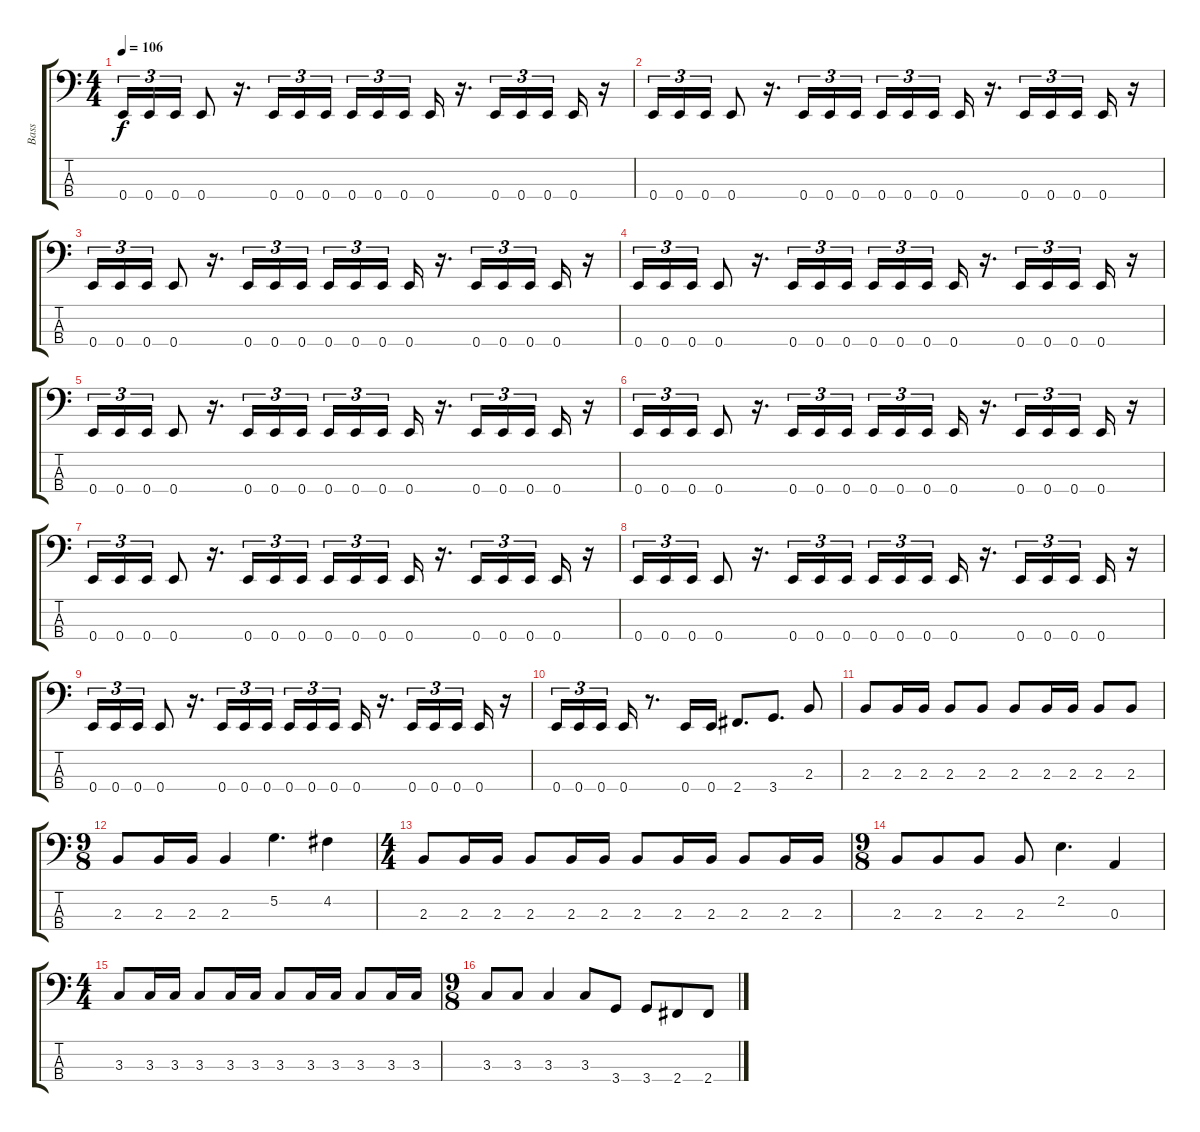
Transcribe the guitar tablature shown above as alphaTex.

\track ("Bass" "Bass") {instrument electricbassfinger}
\staff {score tabs}
\tuning (G2 D2 A1 E1) {hide}
\ts (4 4)
\tempo 106
\clef f4
\ks c
0.4.16{tu (3 2) dy f} 0.4.16{tu (3 2)} 0.4.16{tu (3 2)} 0.4.8 r.16{d} 0.4.16{tu (3 2)} 0.4.16{tu (3 2)} 0.4.16{tu (3 2)} 0.4.16{tu (3 2)} 0.4.16{tu (3 2)} 0.4.16{tu (3 2)} 0.4.16 r.16{d} 0.4.16{tu (3 2)} 0.4.16{tu (3 2)} 0.4.16{tu (3 2)} 0.4.16 r.16 |
0.4.16{tu (3 2)} 0.4.16{tu (3 2)} 0.4.16{tu (3 2)} 0.4.8 r.16{d} 0.4.16{tu (3 2)} 0.4.16{tu (3 2)} 0.4.16{tu (3 2)} 0.4.16{tu (3 2)} 0.4.16{tu (3 2)} 0.4.16{tu (3 2)} 0.4.16 r.16{d} 0.4.16{tu (3 2)} 0.4.16{tu (3 2)} 0.4.16{tu (3 2)} 0.4.16 r.16 |
0.4.16{tu (3 2)} 0.4.16{tu (3 2)} 0.4.16{tu (3 2)} 0.4.8 r.16{d} 0.4.16{tu (3 2)} 0.4.16{tu (3 2)} 0.4.16{tu (3 2)} 0.4.16{tu (3 2)} 0.4.16{tu (3 2)} 0.4.16{tu (3 2)} 0.4.16 r.16{d} 0.4.16{tu (3 2)} 0.4.16{tu (3 2)} 0.4.16{tu (3 2)} 0.4.16 r.16 |
0.4.16{tu (3 2)} 0.4.16{tu (3 2)} 0.4.16{tu (3 2)} 0.4.8 r.16{d} 0.4.16{tu (3 2)} 0.4.16{tu (3 2)} 0.4.16{tu (3 2)} 0.4.16{tu (3 2)} 0.4.16{tu (3 2)} 0.4.16{tu (3 2)} 0.4.16 r.16{d} 0.4.16{tu (3 2)} 0.4.16{tu (3 2)} 0.4.16{tu (3 2)} 0.4.16 r.16 |
0.4.16{tu (3 2)} 0.4.16{tu (3 2)} 0.4.16{tu (3 2)} 0.4.8 r.16{d} 0.4.16{tu (3 2)} 0.4.16{tu (3 2)} 0.4.16{tu (3 2)} 0.4.16{tu (3 2)} 0.4.16{tu (3 2)} 0.4.16{tu (3 2)} 0.4.16 r.16{d} 0.4.16{tu (3 2)} 0.4.16{tu (3 2)} 0.4.16{tu (3 2)} 0.4.16 r.16 |
0.4.16{tu (3 2)} 0.4.16{tu (3 2)} 0.4.16{tu (3 2)} 0.4.8 r.16{d} 0.4.16{tu (3 2)} 0.4.16{tu (3 2)} 0.4.16{tu (3 2)} 0.4.16{tu (3 2)} 0.4.16{tu (3 2)} 0.4.16{tu (3 2)} 0.4.16 r.16{d} 0.4.16{tu (3 2)} 0.4.16{tu (3 2)} 0.4.16{tu (3 2)} 0.4.16 r.16 |
0.4.16{tu (3 2)} 0.4.16{tu (3 2)} 0.4.16{tu (3 2)} 0.4.8 r.16{d} 0.4.16{tu (3 2)} 0.4.16{tu (3 2)} 0.4.16{tu (3 2)} 0.4.16{tu (3 2)} 0.4.16{tu (3 2)} 0.4.16{tu (3 2)} 0.4.16 r.16{d} 0.4.16{tu (3 2)} 0.4.16{tu (3 2)} 0.4.16{tu (3 2)} 0.4.16 r.16 |
0.4.16{tu (3 2)} 0.4.16{tu (3 2)} 0.4.16{tu (3 2)} 0.4.8 r.16{d} 0.4.16{tu (3 2)} 0.4.16{tu (3 2)} 0.4.16{tu (3 2)} 0.4.16{tu (3 2)} 0.4.16{tu (3 2)} 0.4.16{tu (3 2)} 0.4.16 r.16{d} 0.4.16{tu (3 2)} 0.4.16{tu (3 2)} 0.4.16{tu (3 2)} 0.4.16 r.16 |
0.4.16{tu (3 2)} 0.4.16{tu (3 2)} 0.4.16{tu (3 2)} 0.4.8 r.16{d} 0.4.16{tu (3 2)} 0.4.16{tu (3 2)} 0.4.16{tu (3 2)} 0.4.16{tu (3 2)} 0.4.16{tu (3 2)} 0.4.16{tu (3 2)} 0.4.16 r.16{d} 0.4.16{tu (3 2)} 0.4.16{tu (3 2)} 0.4.16{tu (3 2)} 0.4.16 r.16 |
0.4.16{tu (3 2)} 0.4.16{tu (3 2)} 0.4.16{tu (3 2)} 0.4.16 r.8{d} 0.4.16 0.4.16 2.4.8{d} 3.4.8{d} 2.3.8 |
2.3.8 2.3.16 2.3.16 2.3.8 2.3.8 2.3.8 2.3.16 2.3.16 2.3.8 2.3.8 |
\ts (9 8)
2.3.8 2.3.16 2.3.16 2.3.4 5.2.4{d} 4.2.4 |
\ts (4 4)
2.3.8 2.3.16 2.3.16 2.3.8 2.3.16 2.3.16 2.3.8 2.3.16 2.3.16 2.3.8 2.3.16 2.3.16 |
\ts (9 8)
2.3.8 2.3.8 2.3.8 2.3.8 2.2.4{d} 0.3.4 |
\ts (4 4)
3.3.8 3.3.16 3.3.16 3.3.8 3.3.16 3.3.16 3.3.8 3.3.16 3.3.16 3.3.8 3.3.16 3.3.16 |
\ts (9 8)
3.3.8 3.3.8 3.3.4 3.3.8 3.4.8 3.4.8 2.4.8 2.4.8
